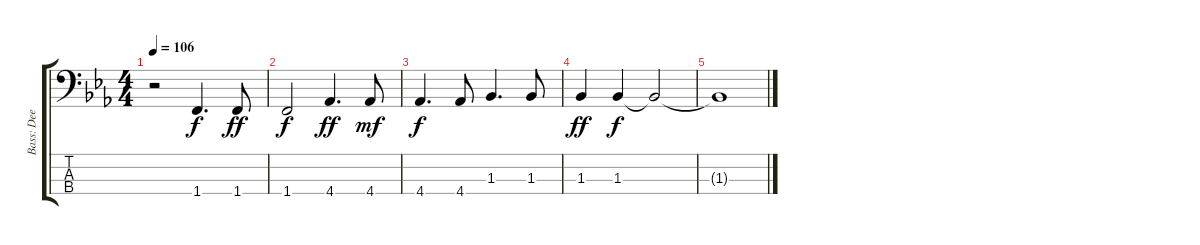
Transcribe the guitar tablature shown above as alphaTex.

\track ("Bass: Dee" "Bass: Dee") {instrument fretlessbass}
\staff {score tabs}
\tuning (G2 D2 A1 E1) {hide}
\ts (4 4)
\tempo 106
\clef f4
\ks eb
r.2{dy f} 1.4.4{d} 1.4.8{dy ff} |
1.4.2{dy f} 4.4.4{d dy ff} 4.4.8{dy mf} |
4.4.4{d dy f} 4.4.8 1.3.4{d} 1.3.8 |
1.3.4{dy ff} 1.3.4{dy f} 1.3{t}.2 |
1.3{t}.1
